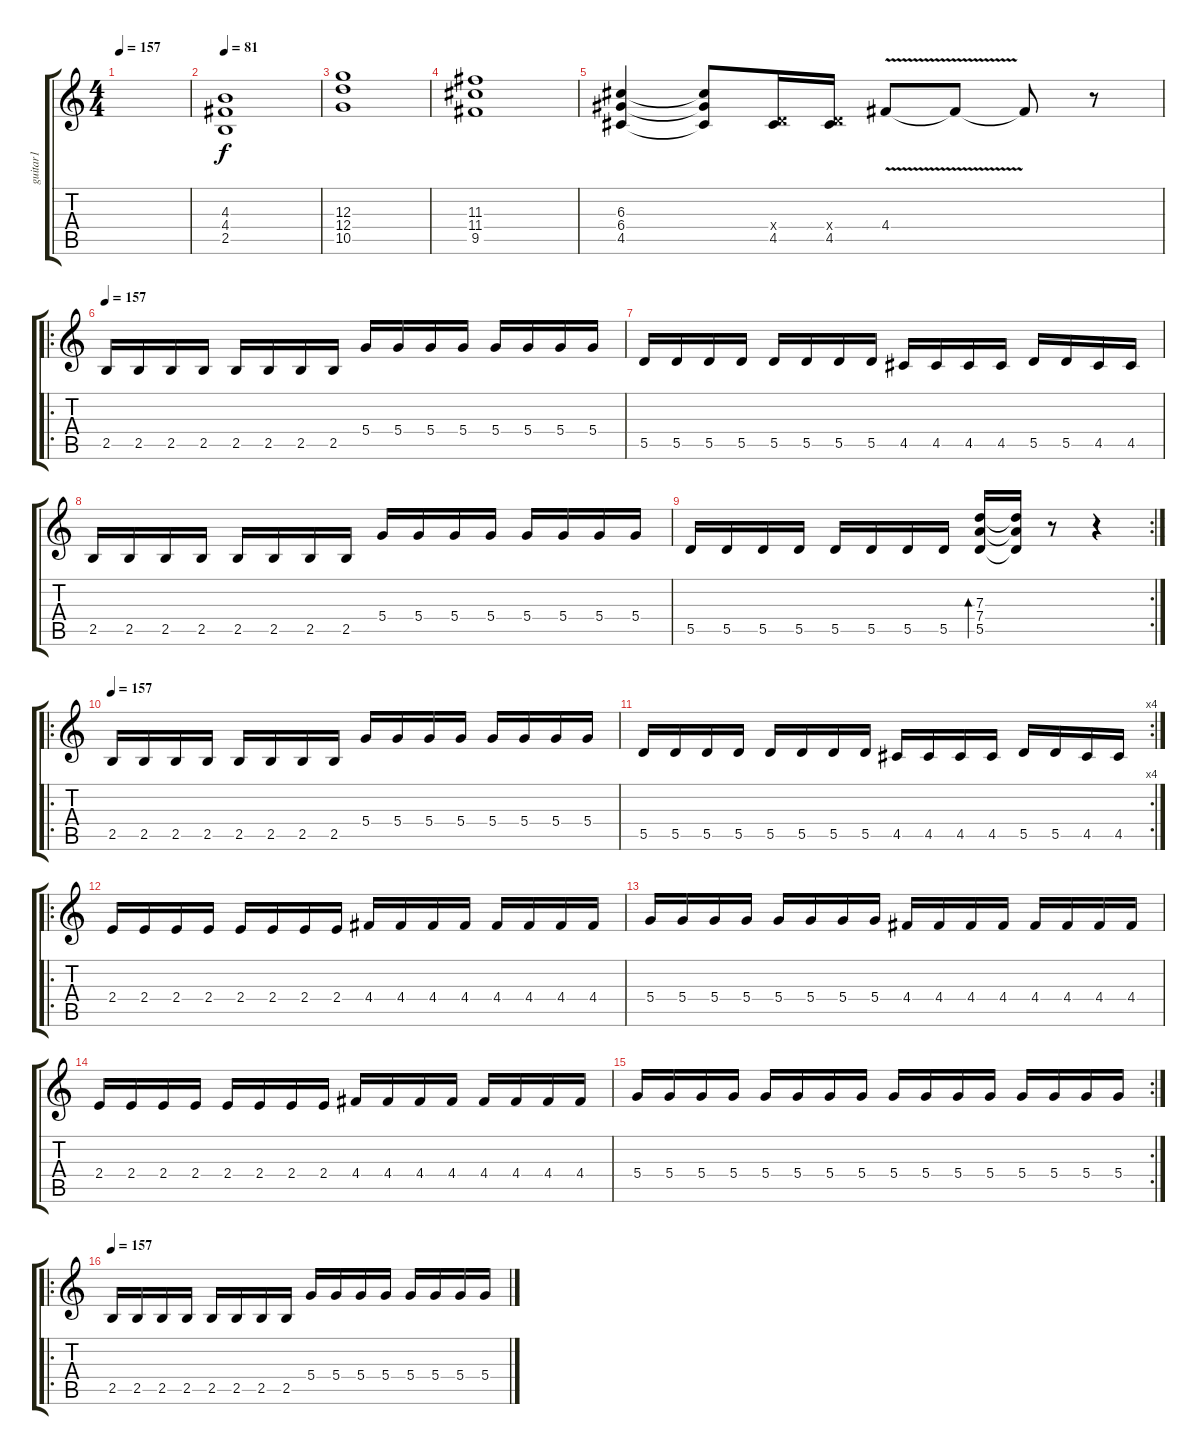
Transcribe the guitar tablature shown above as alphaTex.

\track ("guitar1" "guitar1") {instrument overdrivenguitar}
\staff {score tabs}
\tuning (E4 B3 G3 D3 A2 E2) {hide}
\ts (4 4)
\tempo 157
\tempo 81
\tempo 157
\clef g2
\ks c
|
\tempo 81
(4.3 4.4 2.5).1 |
(12.3 12.4 10.5).1 |
(11.3 11.4 9.5).1 |
(6.3 6.4 4.5).4 (6.3{t} 6.4{t} 4.5{t}).8 (0.4{x} 4.5).16 (0.4{x} 4.5).16 4.4{v}.8{instrument guitarharmonics} 4.4{t}.8 4.4{t}.8 r.8 |
\ro
\tempo 157
2.5.16{instrument overdrivenguitar} 2.5.16 2.5.16 2.5.16 2.5.16 2.5.16 2.5.16 2.5.16 5.4.16 5.4.16 5.4.16 5.4.16 5.4.16 5.4.16 5.4.16 5.4.16 |
5.5.16 5.5.16 5.5.16 5.5.16 5.5.16 5.5.16 5.5.16 5.5.16 4.5.16 4.5.16 4.5.16 4.5.16 5.5.16 5.5.16 4.5.16 4.5.16 |
2.5.16{instrument overdrivenguitar} 2.5.16 2.5.16 2.5.16 2.5.16 2.5.16 2.5.16 2.5.16 5.4.16 5.4.16 5.4.16 5.4.16 5.4.16 5.4.16 5.4.16 5.4.16 |
\rc 2
5.5.16 5.5.16 5.5.16 5.5.16 5.5.16 5.5.16 5.5.16 5.5.16 (7.3 7.4 5.5).16{bd 30} (7.3{t} 7.4{t} 5.5{t}).16 r.8 r.4 |
\ro
\tempo 157
2.5.16{instrument overdrivenguitar} 2.5.16 2.5.16 2.5.16 2.5.16 2.5.16 2.5.16 2.5.16 5.4.16 5.4.16 5.4.16 5.4.16 5.4.16 5.4.16 5.4.16 5.4.16 |
\rc 4
5.5.16 5.5.16 5.5.16 5.5.16 5.5.16 5.5.16 5.5.16 5.5.16 4.5.16 4.5.16 4.5.16 4.5.16 5.5.16 5.5.16 4.5.16 4.5.16 |
\ro
2.4.16{instrument overdrivenguitar} 2.4.16 2.4.16 2.4.16 2.4.16 2.4.16 2.4.16 2.4.16 4.4.16 4.4.16 4.4.16 4.4.16 4.4.16 4.4.16 4.4.16 4.4.16 |
5.4.16 5.4.16 5.4.16 5.4.16 5.4.16 5.4.16 5.4.16 5.4.16 4.4.16 4.4.16 4.4.16 4.4.16 4.4.16 4.4.16 4.4.16 4.4.16 |
2.4.16 2.4.16 2.4.16 2.4.16 2.4.16 2.4.16 2.4.16 2.4.16 4.4.16 4.4.16 4.4.16 4.4.16 4.4.16 4.4.16 4.4.16 4.4.16 |
\rc 2
5.4.16 5.4.16 5.4.16 5.4.16 5.4.16 5.4.16 5.4.16 5.4.16 5.4.16 5.4.16 5.4.16 5.4.16 5.4.16 5.4.16 5.4.16 5.4.16 |
\ro
\tempo 157
2.5.16{instrument overdrivenguitar} 2.5.16 2.5.16 2.5.16 2.5.16 2.5.16 2.5.16 2.5.16 5.4.16 5.4.16 5.4.16 5.4.16 5.4.16 5.4.16 5.4.16 5.4.16
